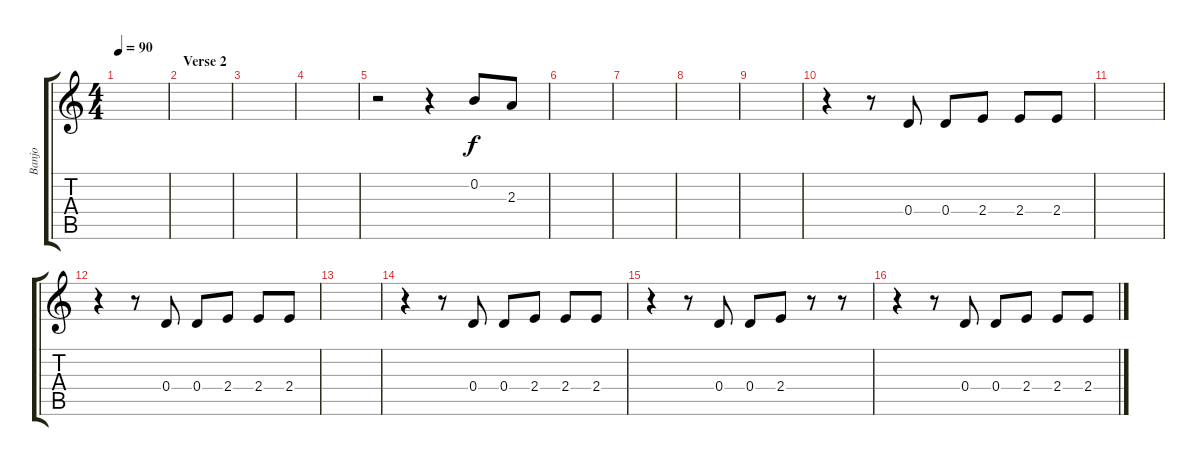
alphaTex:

\track ("Banjo" "Banjo") {instrument banjo}
\staff {score tabs}
\tuning (E4 B3 G3 D3 A2 E2) {hide}
\displaytranspose 12
\ts (4 4)
\tempo 90
\clef g2
\ks c
|
\section ("" "Verse 2")
|
|
|
r.2{volume 8 balance 0} r.4 0.2.8 2.3.8 |
|
|
|
|
r.4{volume 10 balance 8} r.8 0.4.8 0.4.8 2.4.8 2.4.8 2.4.8 |
|
r.4 r.8 0.4.8 0.4.8 2.4.8 2.4.8 2.4.8 |
|
r.4 r.8 0.4.8 0.4.8 2.4.8 2.4.8 2.4.8 |
r.4 r.8 0.4.8 0.4.8 2.4.8 r.8 r.8 |
r.4 r.8 0.4.8 0.4.8 2.4.8 2.4.8 2.4.8
